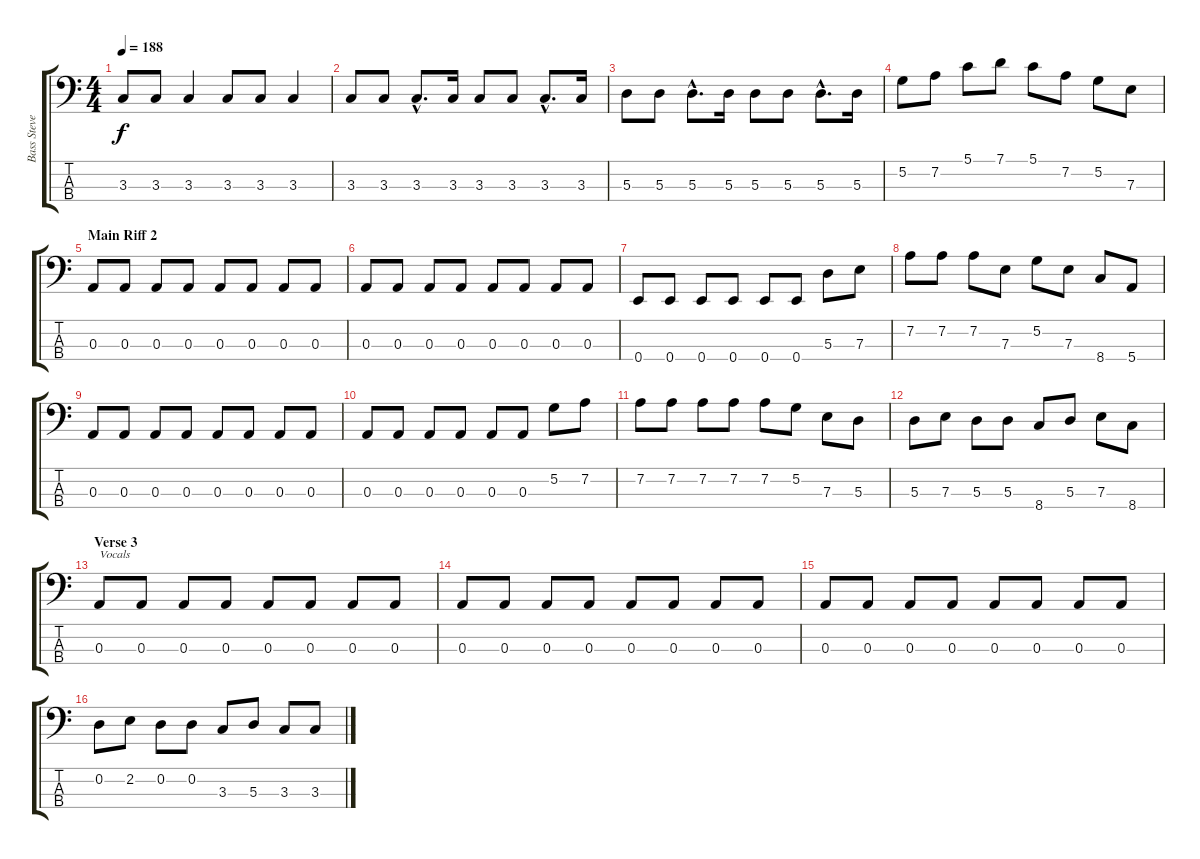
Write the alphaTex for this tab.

\track ("Bass Steve Harris" "Bass Steve") {instrument electricbassfinger}
\staff {score tabs}
\tuning (G2 D2 A1 E1) {hide}
\ts (4 4)
\tempo 188
\clef f4
\ks c
3.3.8{dy f} 3.3.8 3.3.4 3.3.8 3.3.8 3.3.4 |
3.3.8 3.3.8 3.3{hac}.8{d} 3.3.16 3.3.8 3.3.8 3.3{hac}.8{d} 3.3.16 |
5.3.8 5.3.8 5.3{hac}.8{d} 5.3.16 5.3.8 5.3.8 5.3{hac}.8{d} 5.3.16 |
5.2.8 7.2.8 5.1.8 7.1.8 5.1.8 7.2.8 5.2.8 7.3.8 |
\section ("" "Main Riff 2")
0.3.8 0.3.8 0.3.8 0.3.8 0.3.8 0.3.8 0.3.8 0.3.8 |
0.3.8 0.3.8 0.3.8 0.3.8 0.3.8 0.3.8 0.3.8 0.3.8 |
0.4.8 0.4.8 0.4.8 0.4.8 0.4.8 0.4.8 5.3.8 7.3.8 |
7.2.8 7.2.8 7.2.8 7.3.8 5.2.8 7.3.8 8.4.8 5.4.8 |
0.3.8 0.3.8 0.3.8 0.3.8 0.3.8 0.3.8 0.3.8 0.3.8 |
0.3.8 0.3.8 0.3.8 0.3.8 0.3.8 0.3.8 5.2.8 7.2.8 |
7.2.8 7.2.8 7.2.8 7.2.8 7.2.8 5.2.8 7.3.8 5.3.8 |
5.3.8 7.3.8 5.3.8 5.3.8 8.4.8 5.3.8 7.3.8 8.4.8 |
\section ("" "Verse 3")
0.3.8{txt "Vocals"} 0.3.8 0.3.8 0.3.8 0.3.8 0.3.8 0.3.8 0.3.8 |
0.3.8 0.3.8 0.3.8 0.3.8 0.3.8 0.3.8 0.3.8 0.3.8 |
0.3.8 0.3.8 0.3.8 0.3.8 0.3.8 0.3.8 0.3.8 0.3.8 |
0.2.8 2.2.8 0.2.8 0.2.8 3.3.8 5.3.8 3.3.8 3.3.8
